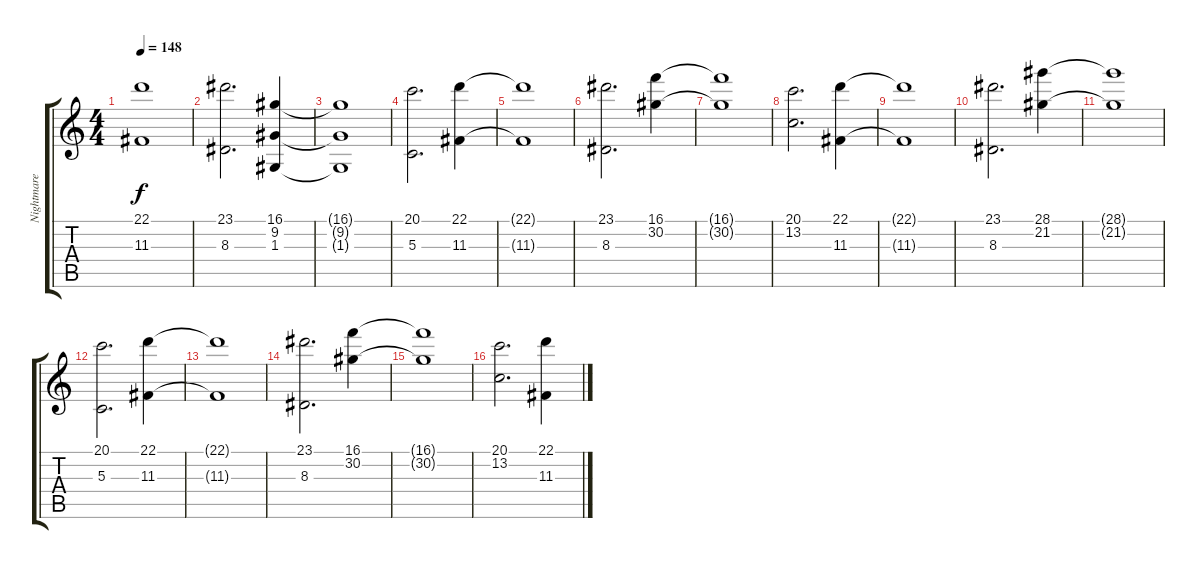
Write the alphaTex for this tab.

\track ("Nightmare Industries" "Nightmare ") {instrument stringensemble2}
\staff {score tabs}
\tuning (E4 B3 G3 D3 A2 E2) {hide}
\ts (4 4)
\tempo 148
\clef g2
\ks c
(22.1{t} 11.3{t}).1{dy f} |
(23.1 8.3).2{d} (16.1 9.2 1.3).4 |
(16.1{t} 9.2{t} 1.3{t}).1 |
(20.1 5.3).2{d} (22.1 11.3).4 |
(22.1{t} 11.3{t}).1 |
(23.1 8.3).2{d} (16.1 30.2).4 |
(16.1{t} 30.2{t}).1 |
(20.1 13.2).2{d} (22.1 11.3).4 |
(22.1{t} 11.3{t}).1 |
(23.1 8.3).2{d} (28.1 21.2).4 |
(28.1{t} 21.2{t}).1 |
(20.1 5.3).2{d} (22.1 11.3).4 |
(22.1{t} 11.3{t}).1 |
(23.1 8.3).2{d} (16.1 30.2).4 |
(16.1{t} 30.2{t}).1 |
(20.1 13.2).2{d} (22.1 11.3).4
